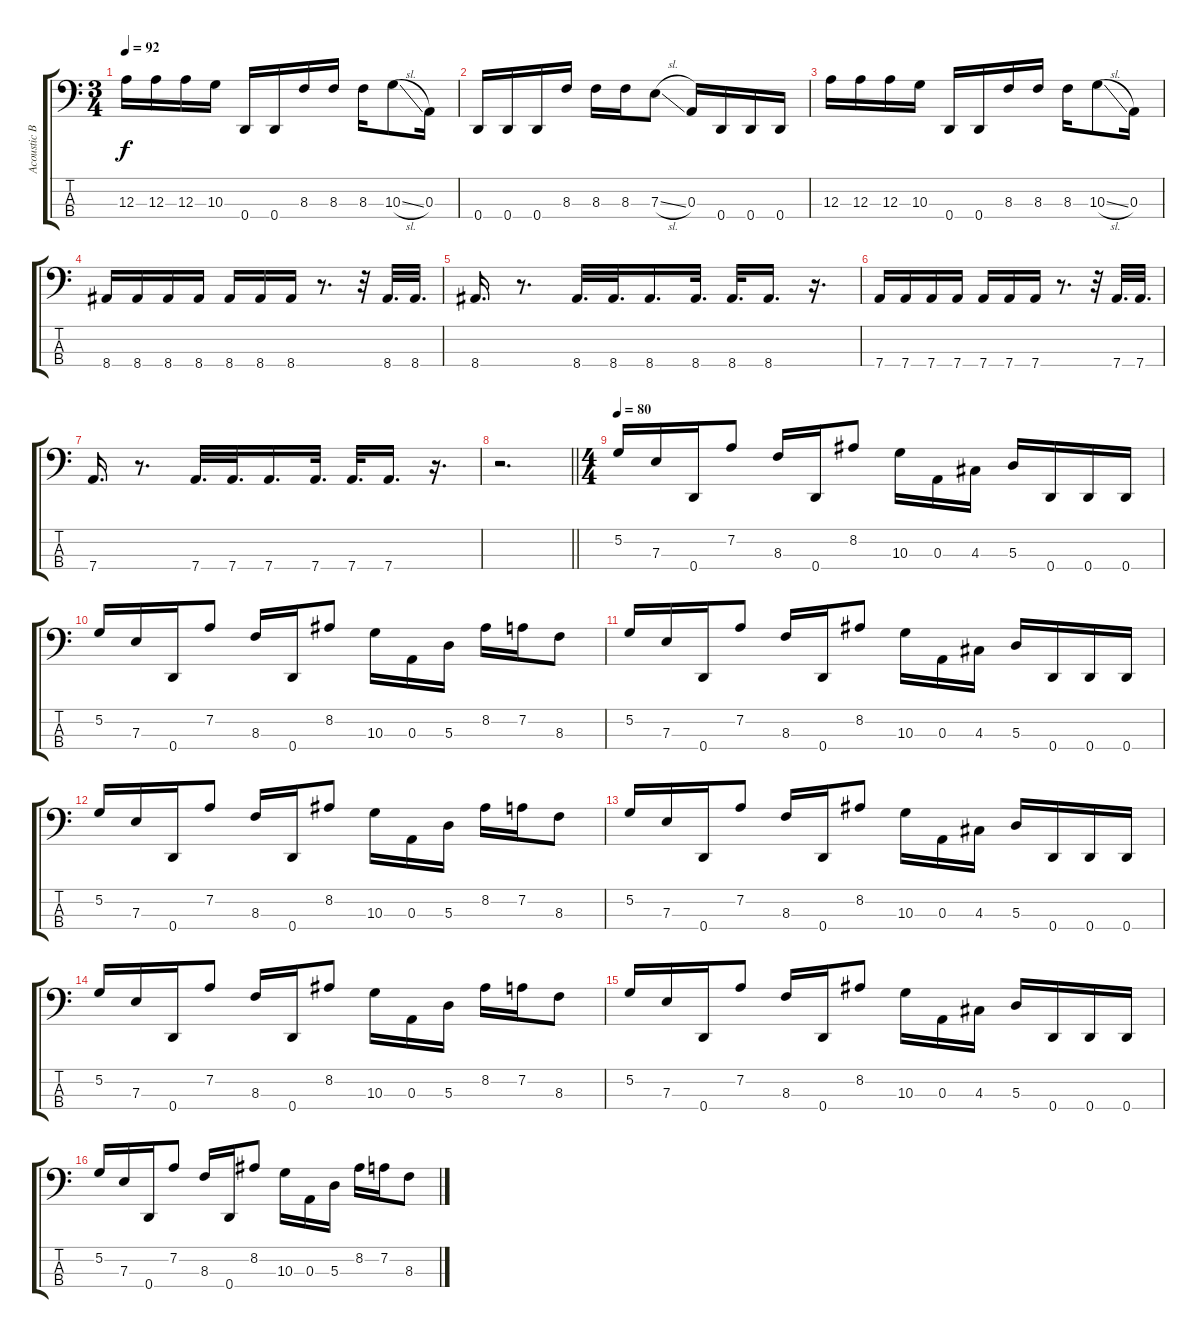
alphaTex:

\track ("Acoustic Bass [Optional]" "Acoustic B") {instrument acousticbass}
\staff {score tabs}
\tuning (G2 D2 A1 D1) {hide}
\ts (3 4)
\tempo 92
\clef f4
\ks c
12.3.16{dy f} 12.3.16 12.3.16 10.3.16 0.4.16 0.4.16 8.3.16 8.3.16 8.3.16 10.3{sl}.8 0.3.16 |
0.4.16 0.4.16 0.4.16 8.3.16 8.3.16 8.3.16 7.3{sl}.8 0.3.16 0.4.16 0.4.16 0.4.16 |
12.3.16 12.3.16 12.3.16 10.3.16 0.4.16 0.4.16 8.3.16 8.3.16 8.3.16 10.3{sl}.8 0.3.16 |
8.4.16 8.4.16 8.4.16 8.4.16 8.4.16 8.4.16 8.4.16 r.8{d} r.32 8.4.32{d} 8.4.32{d} |
8.4.16{d} r.8{d} 8.4.32{d} 8.4.32{d} 8.4.16{d} 8.4.32{d} 8.4.32{d} 8.4.16{d} r.16{d} |
7.4.16 7.4.16 7.4.16 7.4.16 7.4.16 7.4.16 7.4.16 r.8{d} r.32 7.4.32{d} 7.4.32{d} |
7.4.16{d} r.8{d} 7.4.32{d} 7.4.32{d} 7.4.16{d} 7.4.32{d} 7.4.32{d} 7.4.16{d} r.16{d} |
\barLineRight lightlight
r.2{d} |
\ts (4 4)
\tempo 80
5.2.16 7.3.16 0.4.16 7.2.8 8.3.16 0.4.16 8.2.8 10.3.16 0.3.16 4.3.16 5.3.16 0.4.16 0.4.16 0.4.16 |
5.2.16 7.3.16 0.4.16 7.2.8 8.3.16 0.4.16 8.2.8 10.3.16 0.3.16 5.3.16 8.2.16 7.2.16 8.3.8 |
5.2.16 7.3.16 0.4.16 7.2.8 8.3.16 0.4.16 8.2.8 10.3.16 0.3.16 4.3.16 5.3.16 0.4.16 0.4.16 0.4.16 |
5.2.16 7.3.16 0.4.16 7.2.8 8.3.16 0.4.16 8.2.8 10.3.16 0.3.16 5.3.16 8.2.16 7.2.16 8.3.8 |
5.2.16 7.3.16 0.4.16 7.2.8 8.3.16 0.4.16 8.2.8 10.3.16 0.3.16 4.3.16 5.3.16 0.4.16 0.4.16 0.4.16 |
5.2.16 7.3.16 0.4.16 7.2.8 8.3.16 0.4.16 8.2.8 10.3.16 0.3.16 5.3.16 8.2.16 7.2.16 8.3.8 |
5.2.16 7.3.16 0.4.16 7.2.8 8.3.16 0.4.16 8.2.8 10.3.16 0.3.16 4.3.16 5.3.16 0.4.16 0.4.16 0.4.16 |
5.2.16 7.3.16 0.4.16 7.2.8 8.3.16 0.4.16 8.2.8 10.3.16 0.3.16 5.3.16 8.2.16 7.2.16 8.3.8
